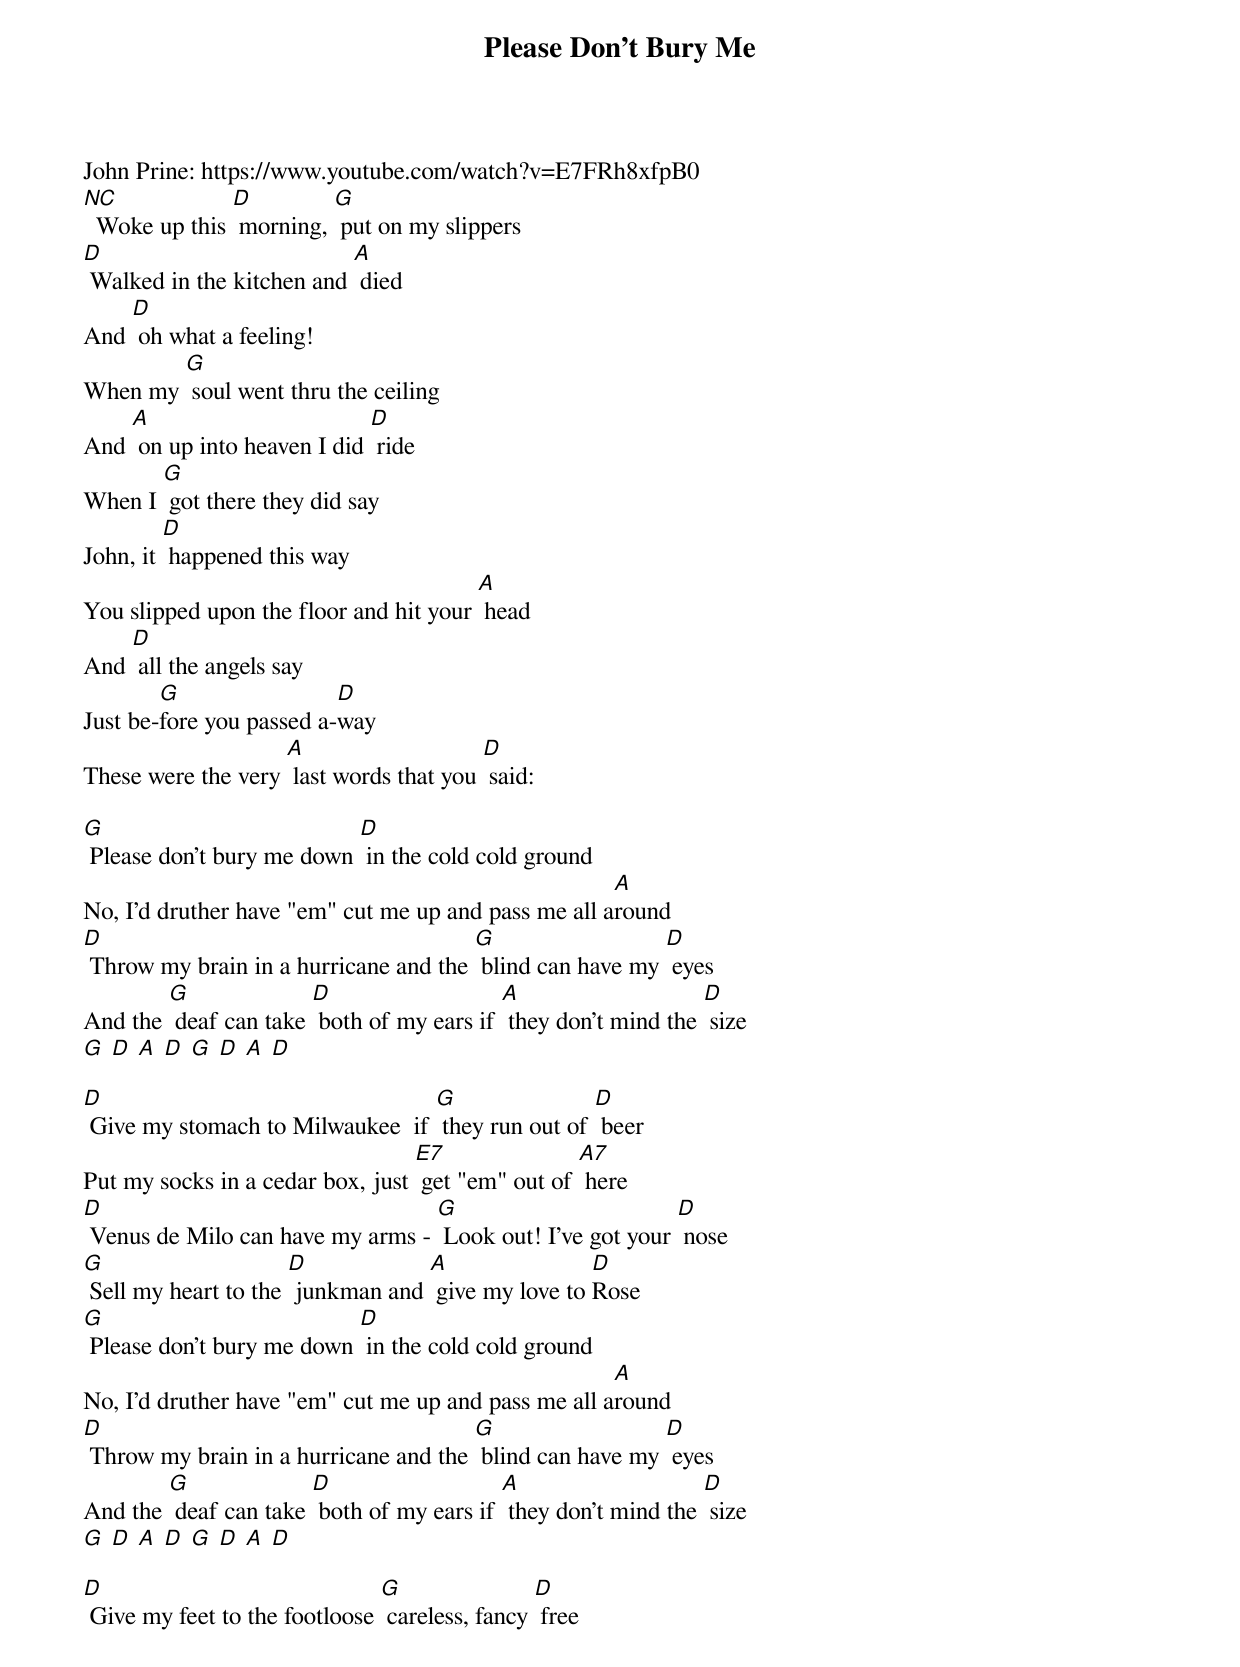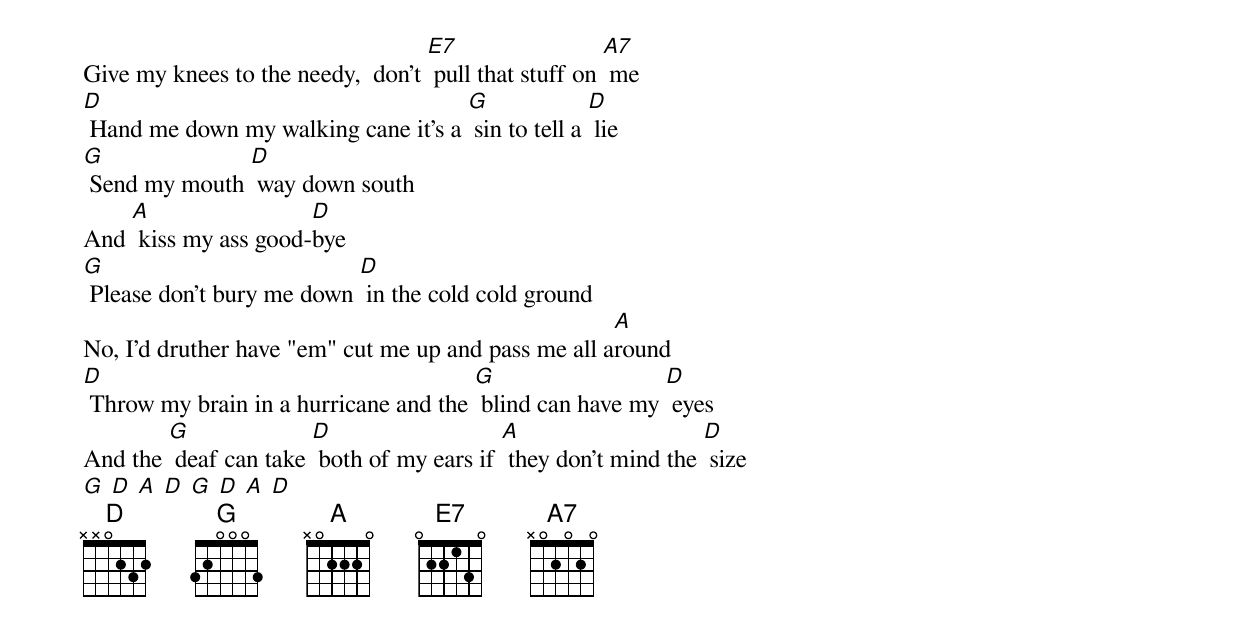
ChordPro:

{t: Please Don’t Bury Me }
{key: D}
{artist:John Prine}
John Prine: https://www.youtube.com/watch?v=E7FRh8xfpB0
{c: }
[NC]  Woke up this [D] morning, [G] put on my slippers
[D] Walked in the kitchen and [A] died
And [D] oh what a feeling!
When my [G] soul went thru the ceiling
And [A] on up into heaven I did [D] ride
When I [G] got there they did say
John, it [D] happened this way
You slipped upon the floor and hit your [A] head
And [D] all the angels say
Just be-[G]fore you passed a-[D]way
These were the very [A] last words that you [D] said:
{c: }

[G] Please don't bury me down [D] in the cold cold ground
No, I'd druther have "em" cut me up and pass me all a[A]round
[D] Throw my brain in a hurricane and the [G] blind can have my [D] eyes
And the [G] deaf can take [D] both of my ears if [A] they don't mind the [D] size
[G] [D] [A] [D] [G] [D] [A] [D]

[D] Give my stomach to Milwaukee  if [G] they run out of [D] beer
Put my socks in a cedar box, just [E7] get "em" out of [A7] here
[D] Venus de Milo can have my arms - [G] Look out! I've got your [D] nose
[G] Sell my heart to the [D] junkman and [A] give my love to [D]Rose
{c: }
[G] Please don't bury me down [D] in the cold cold ground
No, I'd druther have "em" cut me up and pass me all a[A]round
[D] Throw my brain in a hurricane and the [G] blind can have my [D] eyes
And the [G] deaf can take [D] both of my ears if [A] they don't mind the [D] size
[G] [D] [A] [D] [G] [D] [A] [D]

[D] Give my feet to the footloose [G] careless, fancy [D] free
Give my knees to the needy,  don't [E7] pull that stuff on [A7] me
[D] Hand me down my walking cane it's a [G] sin to tell a [D] lie
[G] Send my mouth [D] way down south
And [A] kiss my ass good-[D]bye
{c: }
[G] Please don't bury me down [D] in the cold cold ground
No, I'd druther have "em" cut me up and pass me all a[A]round
[D] Throw my brain in a hurricane and the [G] blind can have my [D] eyes
And the [G] deaf can take [D] both of my ears if [A] they don't mind the [D] size
[G] [D] [A] [D] [G] [D] [A] [D]
